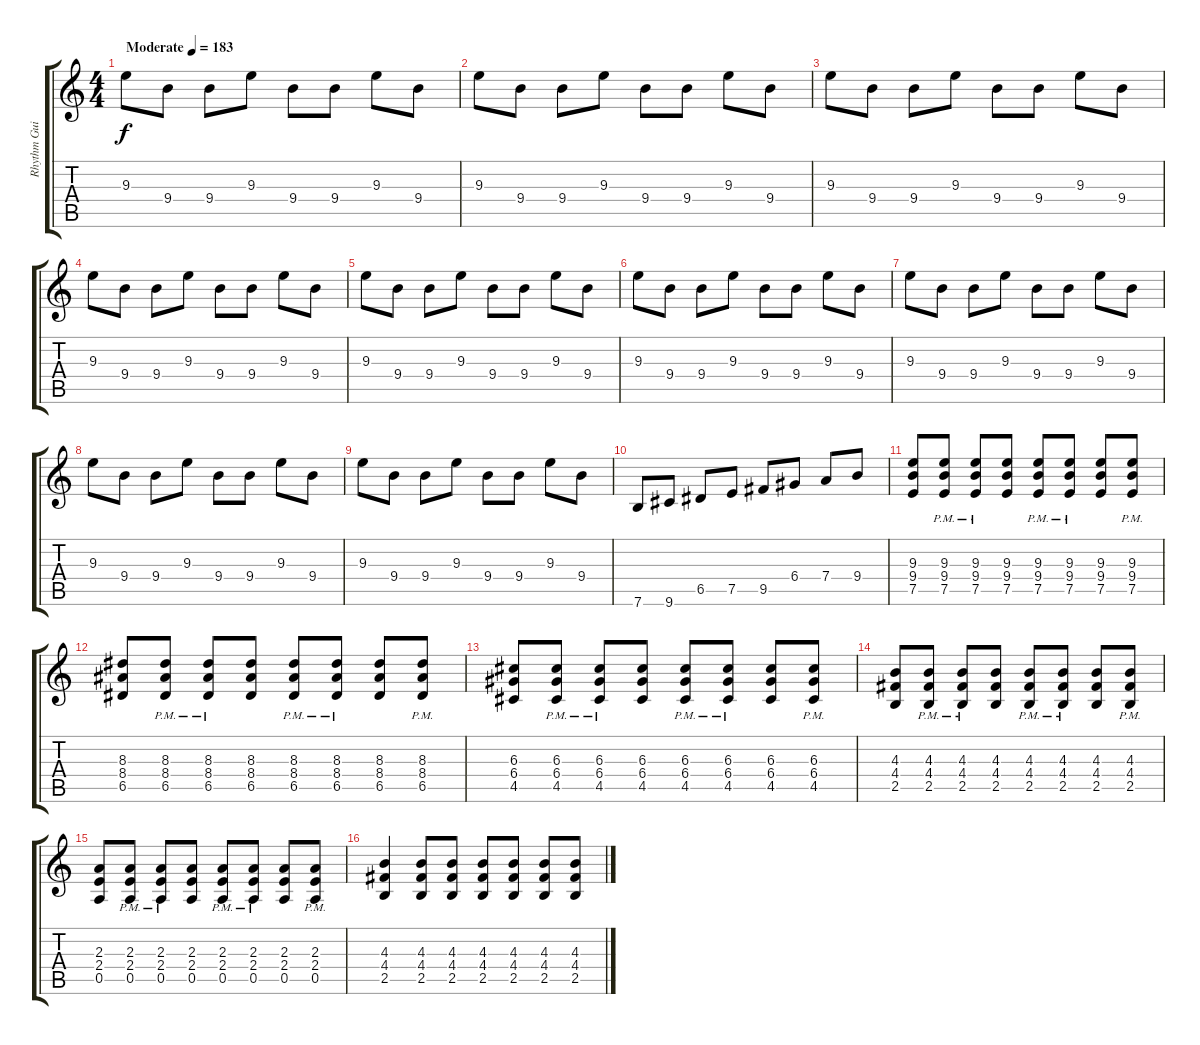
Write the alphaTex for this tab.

\track ("Rhythm Guitar" "Rhythm Gui") {instrument overdrivenguitar}
\staff {score tabs}
\tuning (E4 B3 G3 D3 A2 E2) {hide}
\ts (4 4)
\tempo (183 "Moderate")
\clef g2
\ks c
9.3.8{dy f instrument overdrivenguitar} 9.4.8 9.4.8 9.3.8 9.4.8 9.4.8 9.3.8 9.4.8 |
9.3.8 9.4.8 9.4.8 9.3.8 9.4.8 9.4.8 9.3.8 9.4.8 |
9.3.8 9.4.8 9.4.8 9.3.8 9.4.8 9.4.8 9.3.8 9.4.8 |
9.3.8 9.4.8 9.4.8 9.3.8 9.4.8 9.4.8 9.3.8 9.4.8 |
9.3.8 9.4.8 9.4.8 9.3.8 9.4.8 9.4.8 9.3.8 9.4.8 |
9.3.8 9.4.8 9.4.8 9.3.8 9.4.8 9.4.8 9.3.8 9.4.8 |
9.3.8 9.4.8 9.4.8 9.3.8 9.4.8 9.4.8 9.3.8 9.4.8 |
9.3.8 9.4.8 9.4.8 9.3.8 9.4.8 9.4.8 9.3.8 9.4.8 |
9.3.8 9.4.8 9.4.8 9.3.8 9.4.8 9.4.8 9.3.8 9.4.8 |
7.6.8 9.6.8 6.5.8 7.5.8 9.5.8 6.4.8 7.4.8 9.4.8 |
(9.3 9.4 7.5).8 (9.3{pm} 9.4{pm} 7.5{pm}).8 (9.3{pm} 9.4{pm} 7.5{pm}).8 (9.3 9.4 7.5).8 (9.3{pm} 9.4{pm} 7.5{pm}).8 (9.3{pm} 9.4{pm} 7.5{pm}).8 (9.3 9.4 7.5).8 (9.3{pm} 9.4{pm} 7.5{pm}).8 |
(8.3 8.4 6.5).8 (8.3{pm} 8.4{pm} 6.5{pm}).8 (8.3{pm} 8.4{pm} 6.5{pm}).8 (8.3 8.4 6.5).8 (8.3{pm} 8.4{pm} 6.5{pm}).8 (8.3{pm} 8.4{pm} 6.5{pm}).8 (8.3 8.4 6.5).8 (8.3{pm} 8.4{pm} 6.5{pm}).8 |
(6.3 6.4 4.5).8 (6.3{pm} 6.4{pm} 4.5{pm}).8 (6.3{pm} 6.4{pm} 4.5{pm}).8 (6.3 6.4 4.5).8 (6.3{pm} 6.4{pm} 4.5{pm}).8 (6.3{pm} 6.4{pm} 4.5{pm}).8 (6.3 6.4 4.5).8 (6.3{pm} 6.4{pm} 4.5{pm}).8 |
(4.3 4.4 2.5).8 (4.3{pm} 4.4{pm} 2.5{pm}).8 (4.3{pm} 4.4{pm} 2.5{pm}).8 (4.3 4.4 2.5).8 (4.3{pm} 4.4{pm} 2.5{pm}).8 (4.3{pm} 4.4{pm} 2.5{pm}).8 (4.3 4.4 2.5).8 (4.3{pm} 4.4{pm} 2.5{pm}).8 |
(2.3 2.4 0.5).8 (2.3{pm} 2.4{pm} 0.5{pm}).8 (2.3{pm} 2.4{pm} 0.5{pm}).8 (2.3 2.4 0.5).8 (2.3{pm} 2.4{pm} 0.5{pm}).8 (2.3{pm} 2.4{pm} 0.5{pm}).8 (2.3 2.4 0.5).8 (2.3{pm} 2.4{pm} 0.5{pm}).8 |
(4.3 4.4 2.5).4 (4.3 4.4 2.5).8 (4.3 4.4 2.5).8 (4.3 4.4 2.5).8 (4.3 4.4 2.5).8 (4.3 4.4 2.5).8 (4.3 4.4 2.5).8
